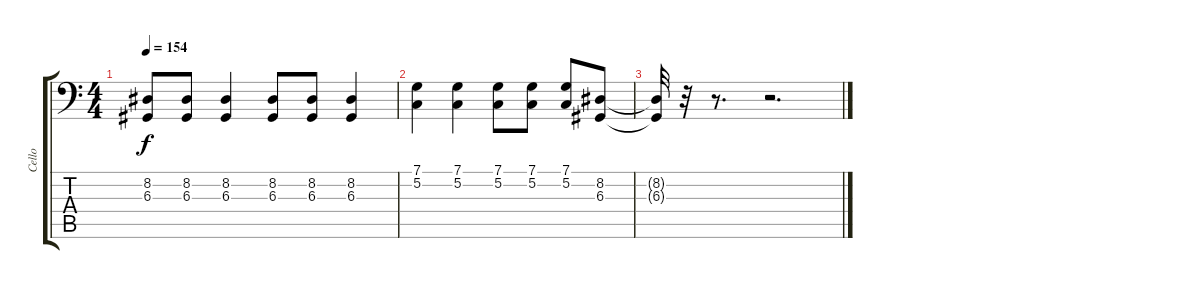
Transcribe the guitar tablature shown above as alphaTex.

\track ("Cello" "Cello") {instrument cello}
\staff {score tabs}
\tuning (C3 G2 D2 A1 E1 B0) {hide}
\ts (4 4)
\tempo 154
\clef f4
\ks c
(8.2{t} 6.3{t}).8{dy f} (8.2 6.3).8 (8.2 6.3).4 (8.2 6.3).8 (8.2 6.3).8 (8.2 6.3).4 |
(7.1 5.2).4 (7.1 5.2).4 (7.1 5.2).8 (7.1 5.2).8 (7.1 5.2).8 (8.2 6.3).8 |
(8.2{t} 6.3{t}).32 r.32 r.8{d} r.2{d}
